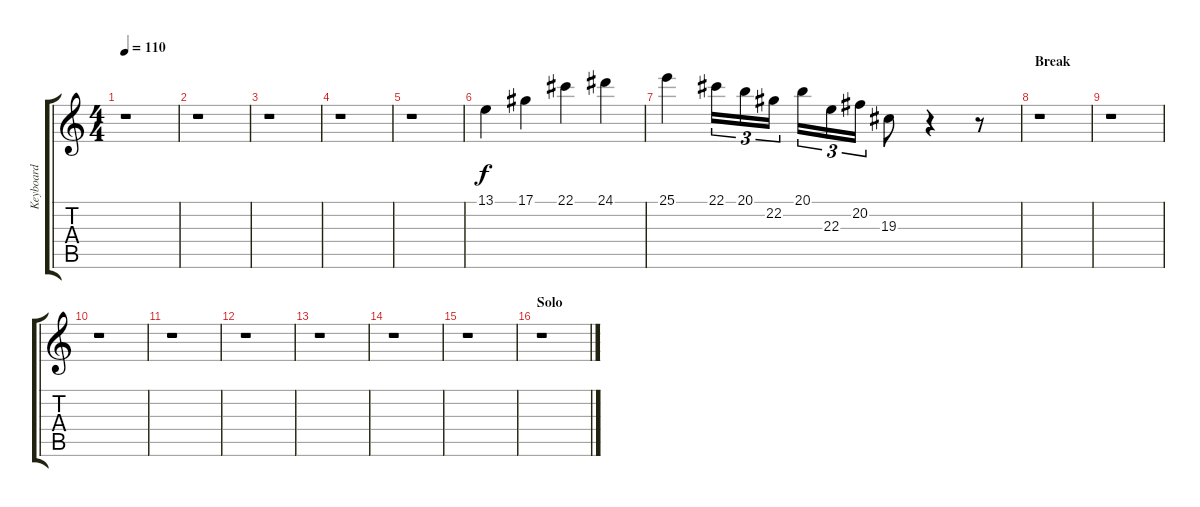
\track ("Keyboard" "Keyboard") {instrument lead2sawtooth}
\staff {score tabs}
\tuning (Eb4 Bb3 Gb3 Db3 Ab2 Eb2) {hide}
\ts (4 4)
\tempo 110
\clef g2
\ks c
r.1{dy f} |
r.1 |
r.1 |
r.1 |
r.1 |
13.1.4 17.1.4 22.1.4 24.1.4 |
25.1.4 22.1.16{tu (3 2)} 20.1.16{tu (3 2)} 22.2.16{tu (3 2)} 20.1.16{tu (3 2)} 22.3.16{tu (3 2)} 20.2.16{tu (3 2)} 19.3.8 r.4 r.8 |
\section ("" "Break")
r.1 |
r.1 |
r.1 |
r.1 |
r.1 |
r.1 |
r.1 |
r.1 |
\section ("" "Solo")
r.1
